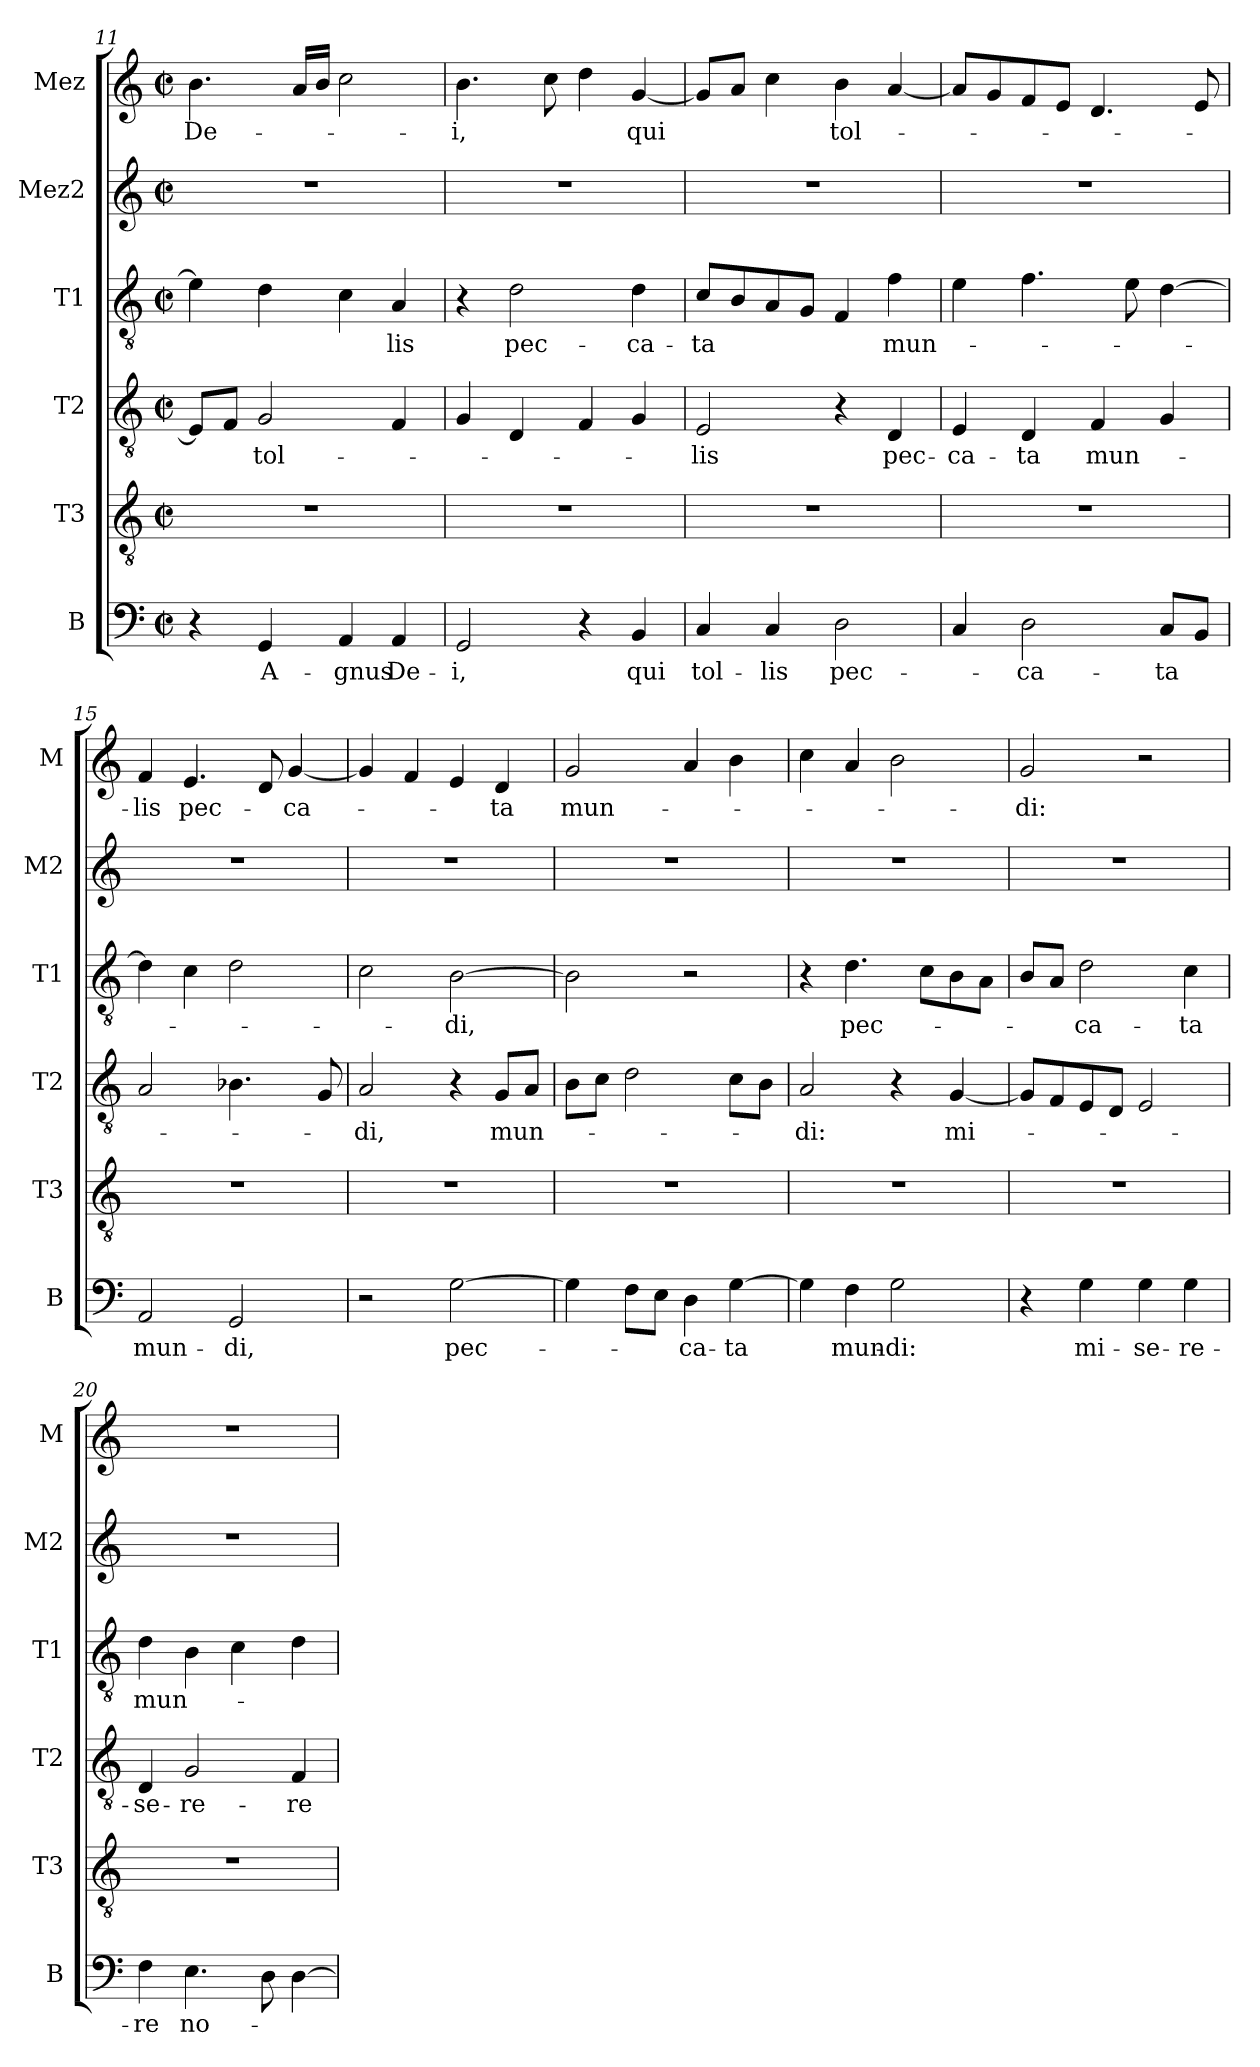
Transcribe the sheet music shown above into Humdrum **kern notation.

**kern	**text	**kern	**kern	**text	**kern	**text	**kern	**kern	**text
*part6	*part6	*part5	*part4	*part4	*part3	*part3	*part2	*part1	*part1
*staff6	*staff6	*staff5	*staff4	*staff4	*staff3	*staff3	*staff2	*staff1	*staff1
*I"B	*	*I"T3	*I"T2	*	*I"T1	*	*I"Mez2	*I"Mez	*
*I'B	*	*I'T3	*I'T2	*	*I'T1	*	*I'M2	*I'M	*
*clefF4	*	*clefGv2	*clefGv2	*	*clefGv2	*	*clefG2	*clefG2	*
*k[]	*	*k[]	*k[]	*	*k[]	*	*k[]	*k[]	*
*M2/2	*	*M2/2	*M2/2	*	*M2/2	*	*M2/2	*M2/2	*
*met(c|)	*	*met(c|)	*met(c|)	*	*met(c|)	*	*met(c|)	*met(c|)	*
=11	=11	=11	=11	=11	=11	=11	=11	=11	=11
4r	.	1r	8E/L]	.	4e\]	.	1r	4.b\	De-
.	.	.	8F/J	.	.	.	.	.	.
4GG/	A-	.	2G/	tol-	4d\	.	.	.	.
.	.	.	.	.	.	.	.	16a/LL	.
.	.	.	.	.	.	.	.	16b/JJ	.
4AA/	-gnus	.	.	.	4c\	.	.	2cc\	.
4AA/	De-	.	4F/	.	4A/	-lis	.	.	.
=12	=12	=12	=12	=12	=12	=12	=12	=12	=12
2GG/	-i,	1r	4G/	.	4r	.	1r	4.b\	-i,
.	.	.	4D/	.	2d\	pec-	.	.	.
.	.	.	.	.	.	.	.	8cc\	.
4r	.	.	4F/	.	.	.	.	4dd\	.
4BB/	qui	.	4G/	.	4d\	-ca-	.	[4g/	qui
=13	=13	=13	=13	=13	=13	=13	=13	=13	=13
4C/	tol-	1r	2E/	-lis	8c/L	-ta	1r	8g/L]	.
.	.	.	.	.	8B/	.	.	8a/J	.
4C/	-lis	.	.	.	8A/	.	.	4cc\	.
.	.	.	.	.	8G/J	.	.	.	.
2D\	pec-	.	4r	.	4F/	.	.	4b\	tol-
.	.	.	4D/	pec-	4f\	mun-	.	[4a/	.
=14	=14	=14	=14	=14	=14	=14	=14	=14	=14
4C/	.	1r	4E/	-ca-	4e\	.	1r	8a/L]	.
.	.	.	.	.	.	.	.	8g/	.
2D\	-ca-	.	4D/	-ta	4.f\	.	.	8f/	.
.	.	.	.	.	.	.	.	8e/J	.
.	.	.	4F/	mun-	.	.	.	4.d/	.
.	.	.	.	.	8e\	.	.	.	.
8C/L	-ta	.	4G/	.	[4d\	.	.	.	.
8BB/J	.	.	.	.	.	.	.	8e/	.
=15	=15	=15	=15	=15	=15	=15	=15	=15	=15
2AA/	mun-	1r	2A/	.	4d\]	.	1r	4f/	-lis
.	.	.	.	.	4c\	.	.	4.e/	pec-
2GG/	-di,	.	4.B-X\	.	2d\	.	.	.	.
.	.	.	.	.	.	.	.	8d/	.
.	.	.	.	.	.	.	.	[4g/	-ca-
.	.	.	8G/	.	.	.	.	.	.
=16	=16	=16	=16	=16	=16	=16	=16	=16	=16
2r	.	1r	2A/	-di,	2c\	.	1r	4g/]	.
.	.	.	.	.	.	.	.	4f/	.
[2G\	pec-	.	4r	.	[2B\	-di,	.	4e/	.
.	.	.	8G/L	mun-	.	.	.	4d/	-ta
.	.	.	8A/J	.	.	.	.	.	.
=17	=17	=17	=17	=17	=17	=17	=17	=17	=17
4G\]	.	1r	8B\L	.	2B\]	.	1r	2g/	mun-
.	.	.	8c\J	.	.	.	.	.	.
8F\L	.	.	2d\	.	.	.	.	.	.
8E\J	.	.	.	.	.	.	.	.	.
4D\	-ca-	.	.	.	2r	.	.	4a/	.
[4G\	-ta	.	8c\L	.	.	.	.	4b\	.
.	.	.	8B\J	.	.	.	.	.	.
=18	=18	=18	=18	=18	=18	=18	=18	=18	=18
4G\]	.	1r	2A/	-di:	4r	.	1r	4cc\	.
4F\	mun-	.	.	.	4.d\	pec-	.	4a/	.
2G\	-di:	.	4r	.	.	.	.	2b\	.
.	.	.	.	.	8c\L	.	.	.	.
.	.	.	[4G/	mi-	8B\	.	.	.	.
.	.	.	.	.	8A\J	.	.	.	.
=19	=19	=19	=19	=19	=19	=19	=19	=19	=19
4r	.	1r	8G/L]	.	8B/L	.	1r	2g/	-di:
.	.	.	8F/	.	8A/J	.	.	.	.
4G\	mi-	.	8E/	.	2d\	-ca-	.	.	.
.	.	.	8D/J	.	.	.	.	.	.
4G\	-se-	.	2E/	.	.	.	.	2r	.
4G\	-re-	.	.	.	4c\	-ta	.	.	.
=20	=20	=20	=20	=20	=20	=20	=20	=20	=20
4F\	-re	1r	4D/	-se-	4d\	mun-	1r	1r	.
4.E\	no-	.	2G/	-re-	4B\	.	.	.	.
.	.	.	.	.	4c\	.	.	.	.
8D\	.	.	.	.	.	.	.	.	.
[4D\	.	.	4F/	-re	4d\	.	.	.	.
=	=	=	=	=	=	=	=	=	=
*-	*-	*-	*-	*-	*-	*-	*-	*-	*-
